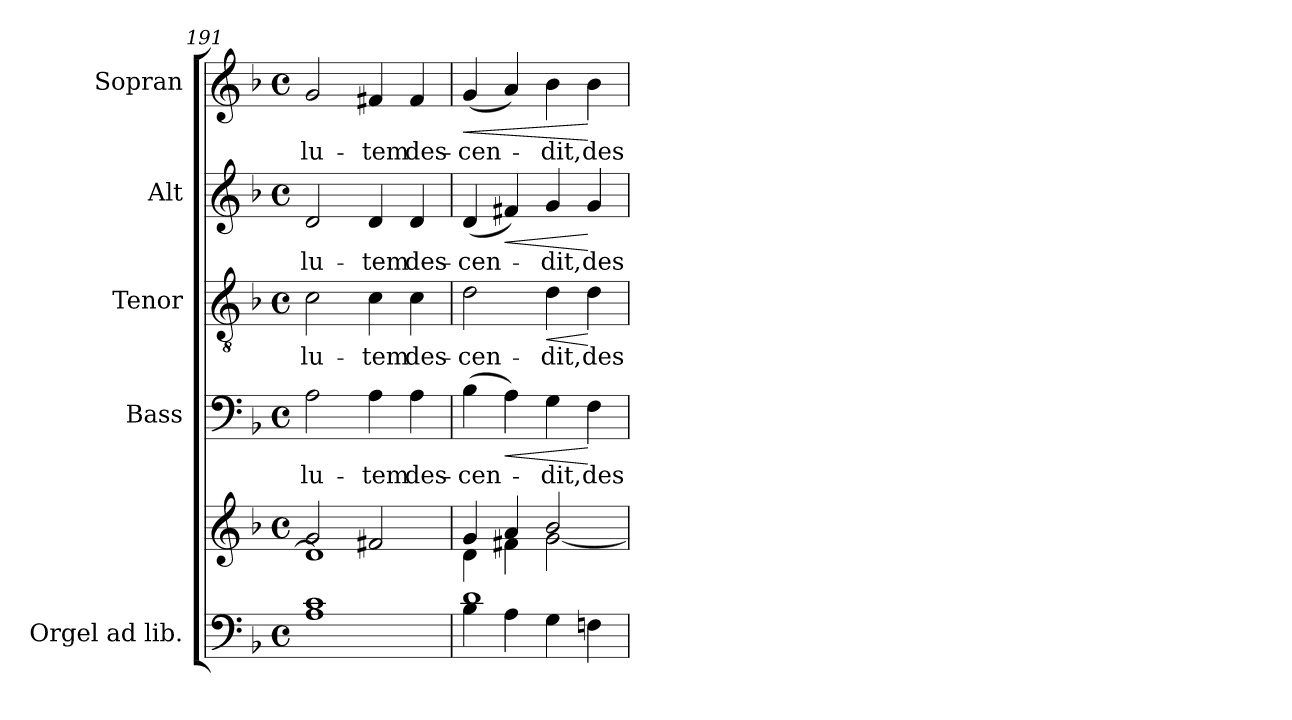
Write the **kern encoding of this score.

**kern	**kern	**kern	**text	**dynam	**kern	**text	**dynam	**kern	**text	**dynam	**kern	**text	**dynam
*part5	*part5	*part4	*part4	*part4	*part3	*part3	*part3	*part2	*part2	*part2	*part1	*part1	*part1
*staff6	*staff5	*staff4	*staff4	*staff4	*staff3	*staff3	*staff3	*staff2	*staff2	*staff2	*staff1	*staff1	*staff1
*I"Orgel ad lib.	*	*I"Bass	*	*	*I"Tenor	*	*	*I"Alt	*	*	*I"Sopran	*	*
*	*	*I'B.	*	*	*I'T.	*	*	*I'A.	*	*	*I'S.	*	*
*clefF4	*clefG2	*clefF4	*	*	*clefGv2	*	*	*clefG2	*	*	*clefG2	*	*
*k[b-]	*k[b-]	*k[b-]	*	*	*k[b-]	*	*	*k[b-]	*	*	*k[b-]	*	*
*F:	*F:	*F:	*	*	*F:	*	*	*F:	*	*	*F:	*	*
*M4/4	*M4/4	*M4/4	*	*	*M4/4	*	*	*M4/4	*	*	*M4/4	*	*
*met(c)	*met(c)	*met(c)	*	*	*met(c)	*	*	*met(c)	*	*	*met(c)	*	*
=191	=191	=191	=191	=191	=191	=191	=191	=191	=191	=191	=191	=191	=191
*	*^	*	*	*	*	*	*	*	*	*	*	*	*
!	!	!	!	!LO:LY:b	!	!	!LO:LY:b	!	!	!LO:LY:b	!	!	!LO:LY:b	!
1A 1c	2g/	1d]	2A\	-lu-	.	2c\	-lu-	.	2d/	-lu-	.	2g/	-lu-	.
!	!	!	!	!LO:LY:b	!	!	!LO:LY:b	!	!	!LO:LY:b	!	!	!LO:LY:b	!
.	2f#X/	.	4A\	-tem	.	4c\	-tem	.	4d/	-tem	.	4f#X/	-tem	.
!	!	!	!	!LO:LY:b	!	!	!LO:LY:b	!	!	!LO:LY:b	!	!	!LO:LY:b	!
.	.	.	4A\	des-	.	4c\	des-	.	4d/	des-	.	4f#/	des-	.
=192	=192	=192	=192	=192	=192	=192	=192	=192	=192	=192	=192	=192	=192	=192
*^	*	*	*	*	*	*	*	*	*	*	*	*	*	*
!	!	!	!	!	!LO:LY:b	!	!	!LO:LY:b	!	!	!LO:LY:b	!	!	!LO:LY:b	!LO:HP:b
1d	4B-\	4g/	4d\	(>4B-\	-cen-	.	2d\	-cen-	.	(<4d/	-cen-	.	(<4g/	-cen-	<
!	!	!	!	!	!	!LO:HP:b	!	!	!	!	!	!LO:HP:b	!	!	!
.	4A\	4a/	4f#X\	4A\)	.	<	.	.	.	4f#X/)	.	<	4a/)	.	.
!	!	!	!	!	!LO:LY:b	!	!	!LO:LY:b	!LO:HP:b	!	!LO:LY:b	!	!	!LO:LY:b	!
.	4G\	2b-/	[<2g\	4G\	-dit,	.	4d\	-dit,	<	4g/	-dit,	.	4b-\	-dit,	.
!	!	!	!	!	!LO:LY:b	!	!	!LO:LY:b	!	!	!LO:LY:b	!	!	!LO:LY:b	!
.	4Fn\	.	.	4F\	des-	[	4d\	des-	[	4g/	des-	[	4b-\	des-	[
*v	*v	*	*	*	*	*	*	*	*	*	*	*	*	*	*
*	*v	*v	*	*	*	*	*	*	*	*	*	*	*	*
=	=	=	=	=	=	=	=	=	=	=	=	=	=
*-	*-	*-	*-	*-	*-	*-	*-	*-	*-	*-	*-	*-	*-
